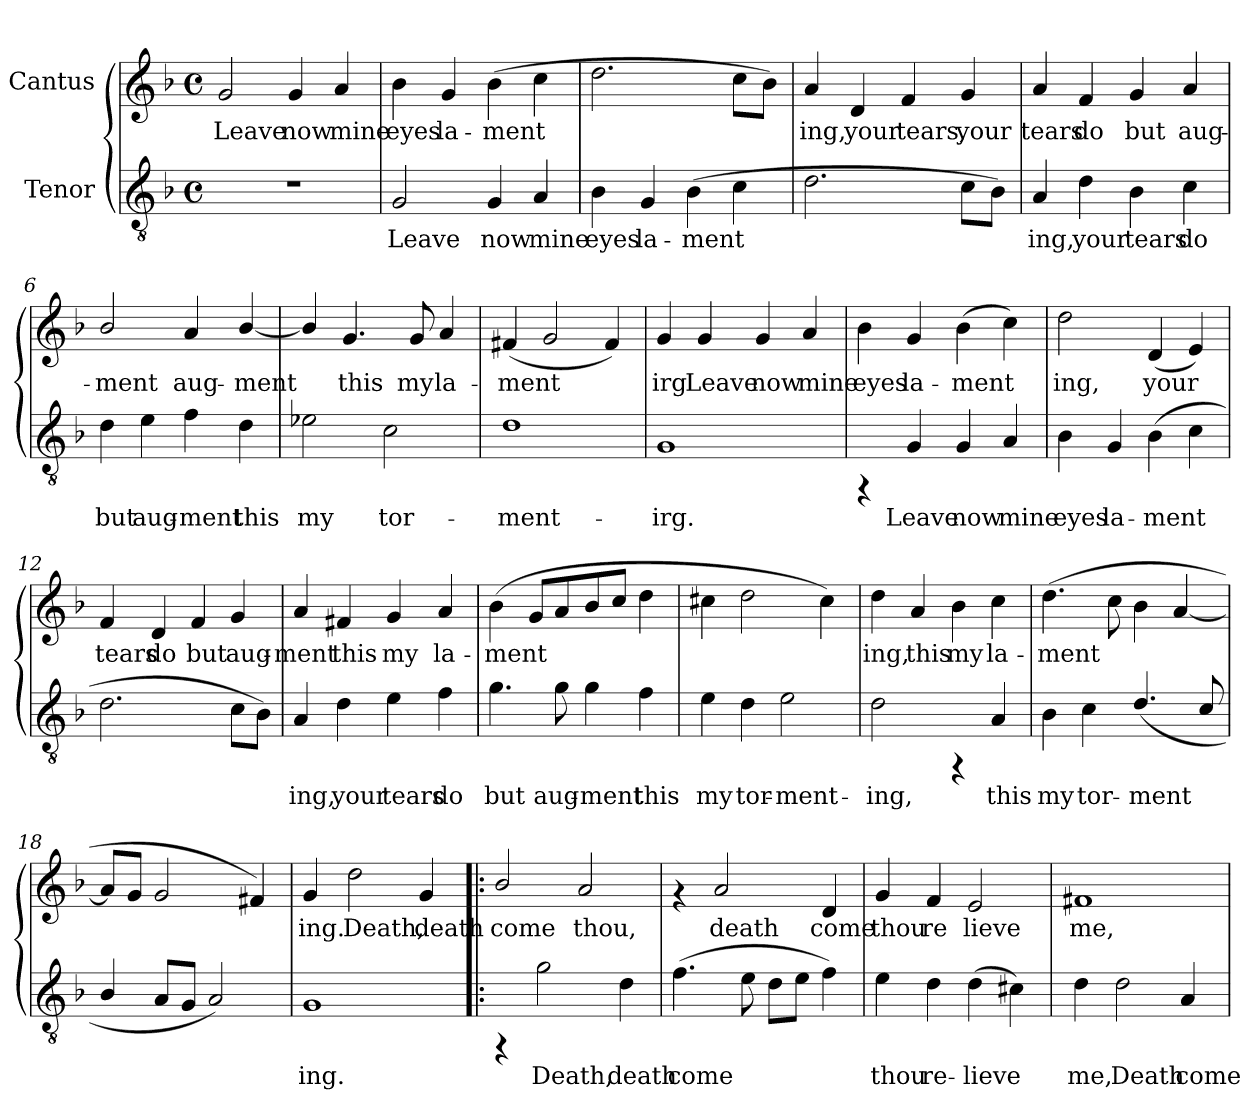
**kern	**text	**kern	**text
*part2	*part2	*part1	*part1
*staff2	*staff2	*staff1	*staff1
*I"Tenor	*	*I"Cantus	*
!!LO:PB:g=z
*stria5	*	*stria5	*
*clefGv2	*	*clefG2	*
*k[b-]	*	*k[b-]	*
*F:	*	*F:	*
*M4/4	*	*M4/4	*
*met(c)	*	*met(c)	*
*MM132	*	*MM132	*
=1	=1	=1	=1
!	!	!	!LO:LY:b
1r	.	2g/	Leave
!	!	!	!LO:LY:b
.	.	4g/	now
!	!	!	!LO:LY:b
.	.	4a/	mine
=2	=2	=2	=2
!	!LO:LY:b:cj	!	!LO:LY:b
2G/	Leave	4b-\	eyes
!	!	!	!LO:LY:b
.	.	4g/	la-
!	!LO:LY:b:cj	!	!LO:LY:b
4G/	now	(>4b-\	-ment-
!	!LO:LY:b:cj	!	!LO:LY:b
4A/	mine	4cc\	--
=3	=3	=3	=3
!	!LO:LY:b:cj	!	!
4B-\	eyes	2.dd\	.
!	!LO:LY:b:cj	!	!
4G/	la-	.	.
!	!LO:LY:b:cj	!	!
(>4B-\	-ment-	.	.
!	!LO:LY:b:cj	!	!
4c\	--	8cc\L	.
.	.	8b-\J)	.
=4	=4	=4	=4
!	!	!	!LO:LY:b
2.d\	.	4a/	-ing,
!	!	!	!LO:LY:b
.	.	4d/	your
!	!	!	!LO:LY:b
.	.	4f/	tears,
!	!	!	!LO:LY:b
8c\L	.	4g/	your
8B-\J)	.	.	.
!!LO:LB:g=z
=5	=5	=5	=5
!	!LO:LY:b:cj	!	!LO:LY:b
4A/	-ing,	4a/	tears
!	!LO:LY:b:cj	!	!LO:LY:b
4d\	your	4f/	do
!	!LO:LY:b:cj	!	!LO:LY:b
4B-\	tears	4g/	but
!	!LO:LY:b:cj	!	!LO:LY:b
4c\	do	4a/	aug-
=6	=6	=6	=6
!	!LO:LY:b:cj	!	!LO:LY:b
4d\	but	2b-/	-ment
!	!LO:LY:b:cj	!	!
4e\	aug-	.	.
!	!LO:LY:b:cj	!	!LO:LY:b
4f\	-ment	4a/	aug-
!	!LO:LY:b:cj	!	!LO:LY:b
4d\	this	[<4b-/	-ment
=7	=7	=7	=7
!	!LO:LY:b:cj	!	!LO:LY:b
2e-X\	my	4b-/]	.
!	!	!	!LO:LY:b
.	.	4.g/	this
!	!LO:LY:b:cj	!	!
2c\	tor-	.	.
!	!	!	!LO:LY:b
.	.	8g/	my
!	!	!	!LO:LY:b
.	.	4a/	la-
=8	=8	=8	=8
!	!LO:LY:b:cj	!	!LO:LY:b
1d	-ment-	(<4f#X/	-ment-
!	!	!	!LO:LY:b
.	.	2g/	--
!	!	!	!LO:LY:b
.	.	4f#/)	--
!!LO:LB:g=z
=9	=9	=9	=9
!	!LO:LY:b:cj	!	!LO:LY:b
1G	-irg.	4g/	-irg
!	!	!	!LO:LY:b
.	.	4g/	Leave
!	!	!	!LO:LY:b
.	.	4g/	now
!	!	!	!LO:LY:b
.	.	4a/	mine
=10	=10	=10	=10
!	!	!	!LO:LY:b
4rFF	.	4b-\	eyes
!	!LO:LY:b:cj	!	!LO:LY:b
4G/	Leave	4g/	la-
!	!LO:LY:b:cj	!	!LO:LY:b
4G/	now	(>4b-\	-ment-
!	!LO:LY:b:cj	!	!LO:LY:b
4A/	mine	4cc\)	--
=11	=11	=11	=11
!	!LO:LY:b:cj	!	!LO:LY:b
4B-\	eyes	2dd\	-ing,
!	!LO:LY:b:cj	!	!
4G/	la-	.	.
!	!LO:LY:b:cj	!	!LO:LY:b
(>4B-\	-ment-	(<4d/	your
!	!LO:LY:b:cj	!	!LO:LY:b
4c\	--	4e/)	.
=12	=12	=12	=12
!	!	!	!LO:LY:b
2.d\	.	4f/	tears
!	!	!	!LO:LY:b
.	.	4d/	do
!	!	!	!LO:LY:b
.	.	4f/	but
!	!	!	!LO:LY:b
8c\L	.	4g/	aug-
8B-\J)	.	.	.
!!LO:LB:g=z
=13	=13	=13	=13
!	!LO:LY:b:cj	!	!LO:LY:b
4A/	-ing,	4a/	-ment
!	!LO:LY:b:cj	!	!LO:LY:b
4d\	your	4f#X/	this
!	!LO:LY:b:cj	!	!LO:LY:b
4e\	tears	4g/	my
!	!LO:LY:b:cj	!	!LO:LY:b
4f\	do	4a/	la-
=14	=14	=14	=14
!	!LO:LY:b:cj	!	!LO:LY:b
4.g\	but	(>4b-\	-ment-
!	!	!	!LO:LY:b
.	.	8g/L	--
!	!LO:LY:b:cj	!	!LO:LY:b
8g\	aug-	8a/	--
!	!LO:LY:b:cj	!	!LO:LY:b
4g\	-ment	8b-/	--
!	!	!	!LO:LY:b
.	.	8cc/J	--
!	!LO:LY:b:cj	!	!LO:LY:b
4f\	this	4dd\	--
=15	=15	=15	=15
!	!LO:LY:b:cj	!	!
4e\	my	4cc#X\	.
!	!LO:LY:b:cj	!	!
4d\	tor-	2dd\	.
!	!LO:LY:b:cj	!	!
2e\	-ment-	.	.
.	.	4cc#\)	.
=16	=16	=16	=16
!	!LO:LY:b:cj	!	!LO:LY:b
2d\	-ing,	4dd\	-ing,
!	!	!	!LO:LY:b
.	.	4a/	this
!	!	!	!LO:LY:b
4rFF	.	4b-\	my
!	!LO:LY:b:cj	!	!LO:LY:b
4A/	this	4cc\	la-
=17	=17	=17	=17
!	!LO:LY:b:cj	!	!LO:LY:b
4B-\	my	(>4.dd\	-ment-
!	!LO:LY:b:cj	!	!
4c\	tor-	.	.
!	!	!	!LO:LY:b
.	.	8cc\	--
!	!LO:LY:b:cj	!	!LO:LY:b
(<4.d/	-ment-	4b-\	--
!	!	!	!LO:LY:b
.	.	[<4a/	--
!	!LO:LY:b:cj	!	!
8c/	--	.	.
!!LO:LB:g=z
=18	=18	=18	=18
4B-/	.	8a/L]	.
.	.	8g/J	.
8A/L	.	2g/	.
8G/J	.	.	.
2A/)	.	.	.
.	.	4f#X/)	.
=19	=19	=19	=19
!	!LO:LY:b:cj	!	!LO:LY:b
1G	-ing.	4g/	-ing.
!	!	!	!LO:LY:b
.	.	2dd\	Death,
!	!	!	!LO:LY:b
.	.	4g/	death
=20!|:	=20!|:	=20!|:	=20!|:
!	!	!	!LO:LY:b
4rFF	.	2b-/	come
!	!LO:LY:b:cj	!	!
2g\	Death,	.	.
!	!	!	!LO:LY:b
.	.	2a/	thou,
!	!LO:LY:b:cj	!	!
4d\	death	.	.
!!LO:LB:g=z
=21	=21	=21	=21
!	!LO:LY:b:cj	!	!
(>4.f\	come	4rf	.
!	!	!	!LO:LY:b
.	.	2a/	death
!	!LO:LY:b:cj	!	!
8e\	.	.	.
!	!LO:LY:b:cj	!	!
8d\L	.	.	.
!	!LO:LY:b:cj	!	!
8e\J	.	.	.
!	!LO:LY:b:cj	!	!LO:LY:b
4f\)	.	4d/	come
=22	=22	=22	=22
!	!LO:LY:b:cj	!	!LO:LY:b
4e\	thou	4g/	thou
!	!LO:LY:b:cj	!	!LO:LY:b
4d\	re-	4f/	re
!	!LO:LY:b:cj	!	!LO:LY:b
(>4d\	-lieve	2e/	lieve
!	!LO:LY:b:cj	!	!
4c#X\)	.	.	.
=23	=23	=23	=23
!	!LO:LY:b:cj	!	!LO:LY:b
4d\	me,	1f#X	me,
!	!LO:LY:b:cj	!	!
2d\	Death	.	.
!	!LO:LY:b:cj	!	!
4A/	come	.	.
=	=	=	=
*-	*-	*-	*-
